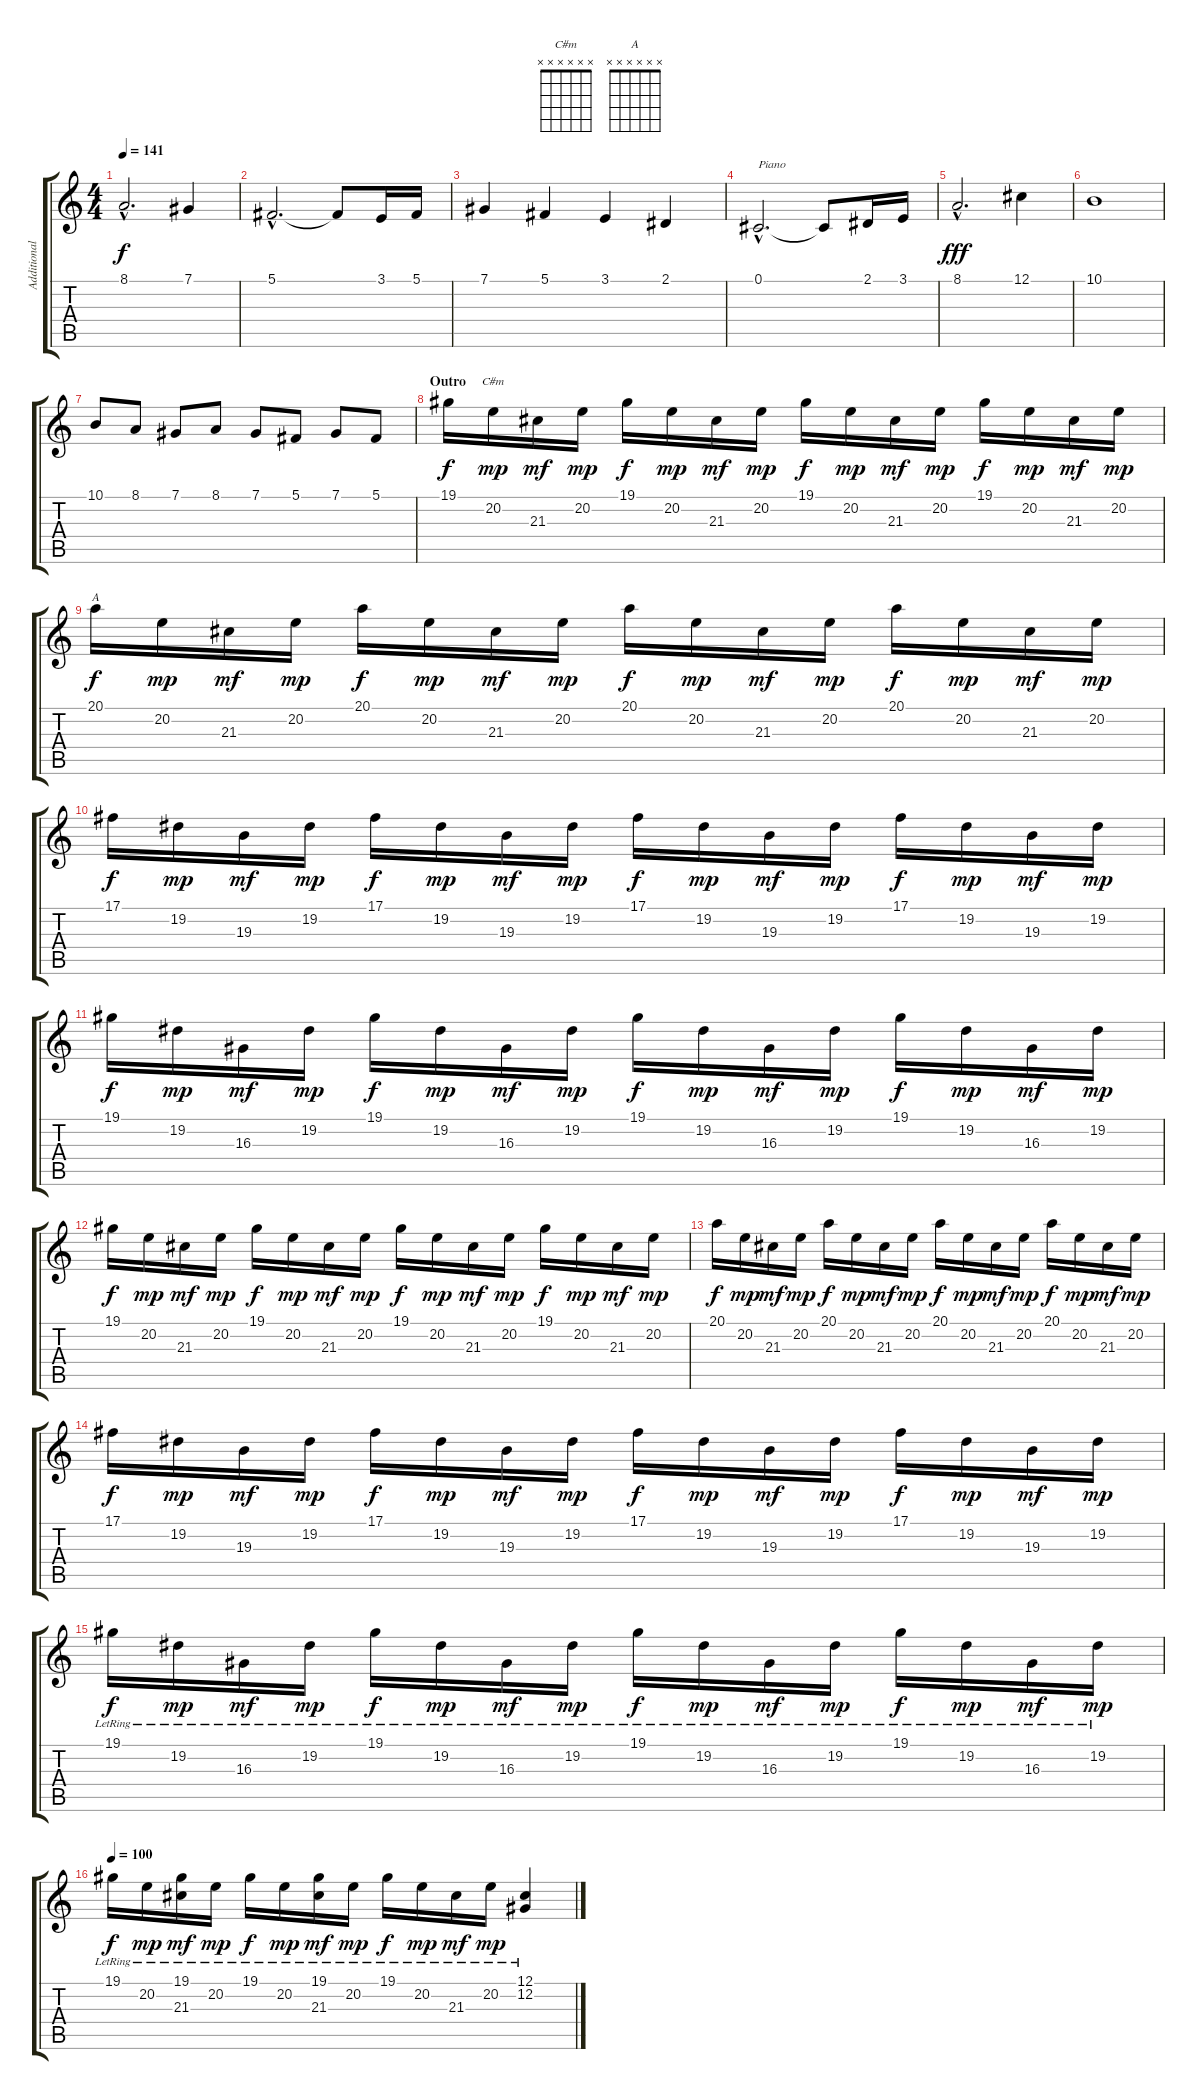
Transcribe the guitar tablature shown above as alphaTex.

\track ("Additional Instruments" "Additional") {instrument electricgrandpiano}
\staff {score tabs}
\tuning (Db4 Ab3 E3 B2 Gb2 Db2) {hide}
\chord ("C#m" x x x x x x)
\chord ("A" x x x x x x)
\ts (4 4)
\tempo 141
\clef g2
\ks c
8.1{hac}.2{d dy f} 7.1.4 |
5.1{hac}.2{d} 5.1{t}.8 3.1.16 5.1.16 |
7.1.4 5.1.4 3.1.4 2.1.4 |
0.1{hac}.2{d txt "Piano" volume 16 instrument electricgrandpiano} 0.1{t}.8 2.1.16 3.1.16 |
8.1{hac}.2{d dy fff} 12.1.4 |
10.1.1 |
10.1.8 8.1.8 7.1.8 8.1.8 7.1.8 5.1.8 7.1.8 5.1.8 |
\section ("" "Outro")
19.1.16{dy f volume 16 instrument electricgrandpiano} 20.2.16{ch "C#m" dy mp} 21.3.16{dy mf} 20.2.16{dy mp} 19.1.16{dy f} 20.2.16{dy mp} 21.3.16{dy mf} 20.2.16{dy mp} 19.1.16{dy f} 20.2.16{dy mp} 21.3.16{dy mf} 20.2.16{dy mp} 19.1.16{dy f} 20.2.16{dy mp} 21.3.16{dy mf} 20.2.16{dy mp} |
20.1.16{ch "A" dy f volume 16 instrument electricgrandpiano} 20.2.16{dy mp} 21.3.16{dy mf} 20.2.16{dy mp} 20.1.16{dy f} 20.2.16{dy mp} 21.3.16{dy mf} 20.2.16{dy mp} 20.1.16{dy f} 20.2.16{dy mp} 21.3.16{dy mf} 20.2.16{dy mp} 20.1.16{dy f} 20.2.16{dy mp} 21.3.16{dy mf} 20.2.16{dy mp} |
17.1.16{dy f} 19.2.16{dy mp} 19.3.16{dy mf} 19.2.16{dy mp} 17.1.16{dy f} 19.2.16{dy mp} 19.3.16{dy mf} 19.2.16{dy mp} 17.1.16{dy f} 19.2.16{dy mp} 19.3.16{dy mf} 19.2.16{dy mp} 17.1.16{dy f} 19.2.16{dy mp} 19.3.16{dy mf} 19.2.16{dy mp} |
19.1.16{dy f} 19.2.16{dy mp} 16.3.16{dy mf} 19.2.16{dy mp} 19.1.16{dy f} 19.2.16{dy mp} 16.3.16{dy mf} 19.2.16{dy mp} 19.1.16{dy f} 19.2.16{dy mp} 16.3.16{dy mf} 19.2.16{dy mp} 19.1.16{dy f} 19.2.16{dy mp} 16.3.16{dy mf} 19.2.16{dy mp} |
19.1.16{dy f volume 16 instrument electricgrandpiano} 20.2.16{dy mp} 21.3.16{dy mf} 20.2.16{dy mp} 19.1.16{dy f} 20.2.16{dy mp} 21.3.16{dy mf} 20.2.16{dy mp} 19.1.16{dy f} 20.2.16{dy mp} 21.3.16{dy mf} 20.2.16{dy mp} 19.1.16{dy f} 20.2.16{dy mp} 21.3.16{dy mf} 20.2.16{dy mp} |
20.1.16{dy f volume 16 instrument electricgrandpiano} 20.2.16{dy mp} 21.3.16{dy mf} 20.2.16{dy mp} 20.1.16{dy f} 20.2.16{dy mp} 21.3.16{dy mf} 20.2.16{dy mp} 20.1.16{dy f} 20.2.16{dy mp} 21.3.16{dy mf} 20.2.16{dy mp} 20.1.16{dy f} 20.2.16{dy mp} 21.3.16{dy mf} 20.2.16{dy mp} |
17.1.16{dy f} 19.2.16{dy mp} 19.3.16{dy mf} 19.2.16{dy mp} 17.1.16{dy f} 19.2.16{dy mp} 19.3.16{dy mf} 19.2.16{dy mp} 17.1.16{dy f} 19.2.16{dy mp} 19.3.16{dy mf} 19.2.16{dy mp} 17.1.16{dy f} 19.2.16{dy mp} 19.3.16{dy mf} 19.2.16{dy mp} |
19.1{lr}.16{dy f} 19.2{lr}.16{dy mp} 16.3{lr}.16{dy mf} 19.2{lr}.16{dy mp} 19.1{lr}.16{dy f} 19.2{lr}.16{dy mp} 16.3{lr}.16{dy mf} 19.2{lr}.16{dy mp} 19.1{lr}.16{dy f} 19.2{lr}.16{dy mp} 16.3{lr}.16{dy mf} 19.2{lr}.16{dy mp} 19.1{lr}.16{dy f} 19.2{lr}.16{dy mp} 16.3{lr}.16{dy mf} 19.2{lr}.16{dy mp} |
\tempo 100
19.1{lr}.16{dy f volume 16 instrument electricgrandpiano} 20.2{lr}.16{dy mp} (19.1{lr} 21.3{lr}).16{dy mf} 20.2{lr}.16{dy mp} 19.1{lr}.16{dy f} 20.2{lr}.16{dy mp} (19.1{lr} 21.3{lr}).16{dy mf} 20.2{lr}.16{dy mp} 19.1{lr}.16{dy f} 20.2{lr}.16{dy mp} 21.3{lr}.16{dy mf} 20.2{lr}.16{dy mp} (12.1{lr} 12.2{lr}).4
